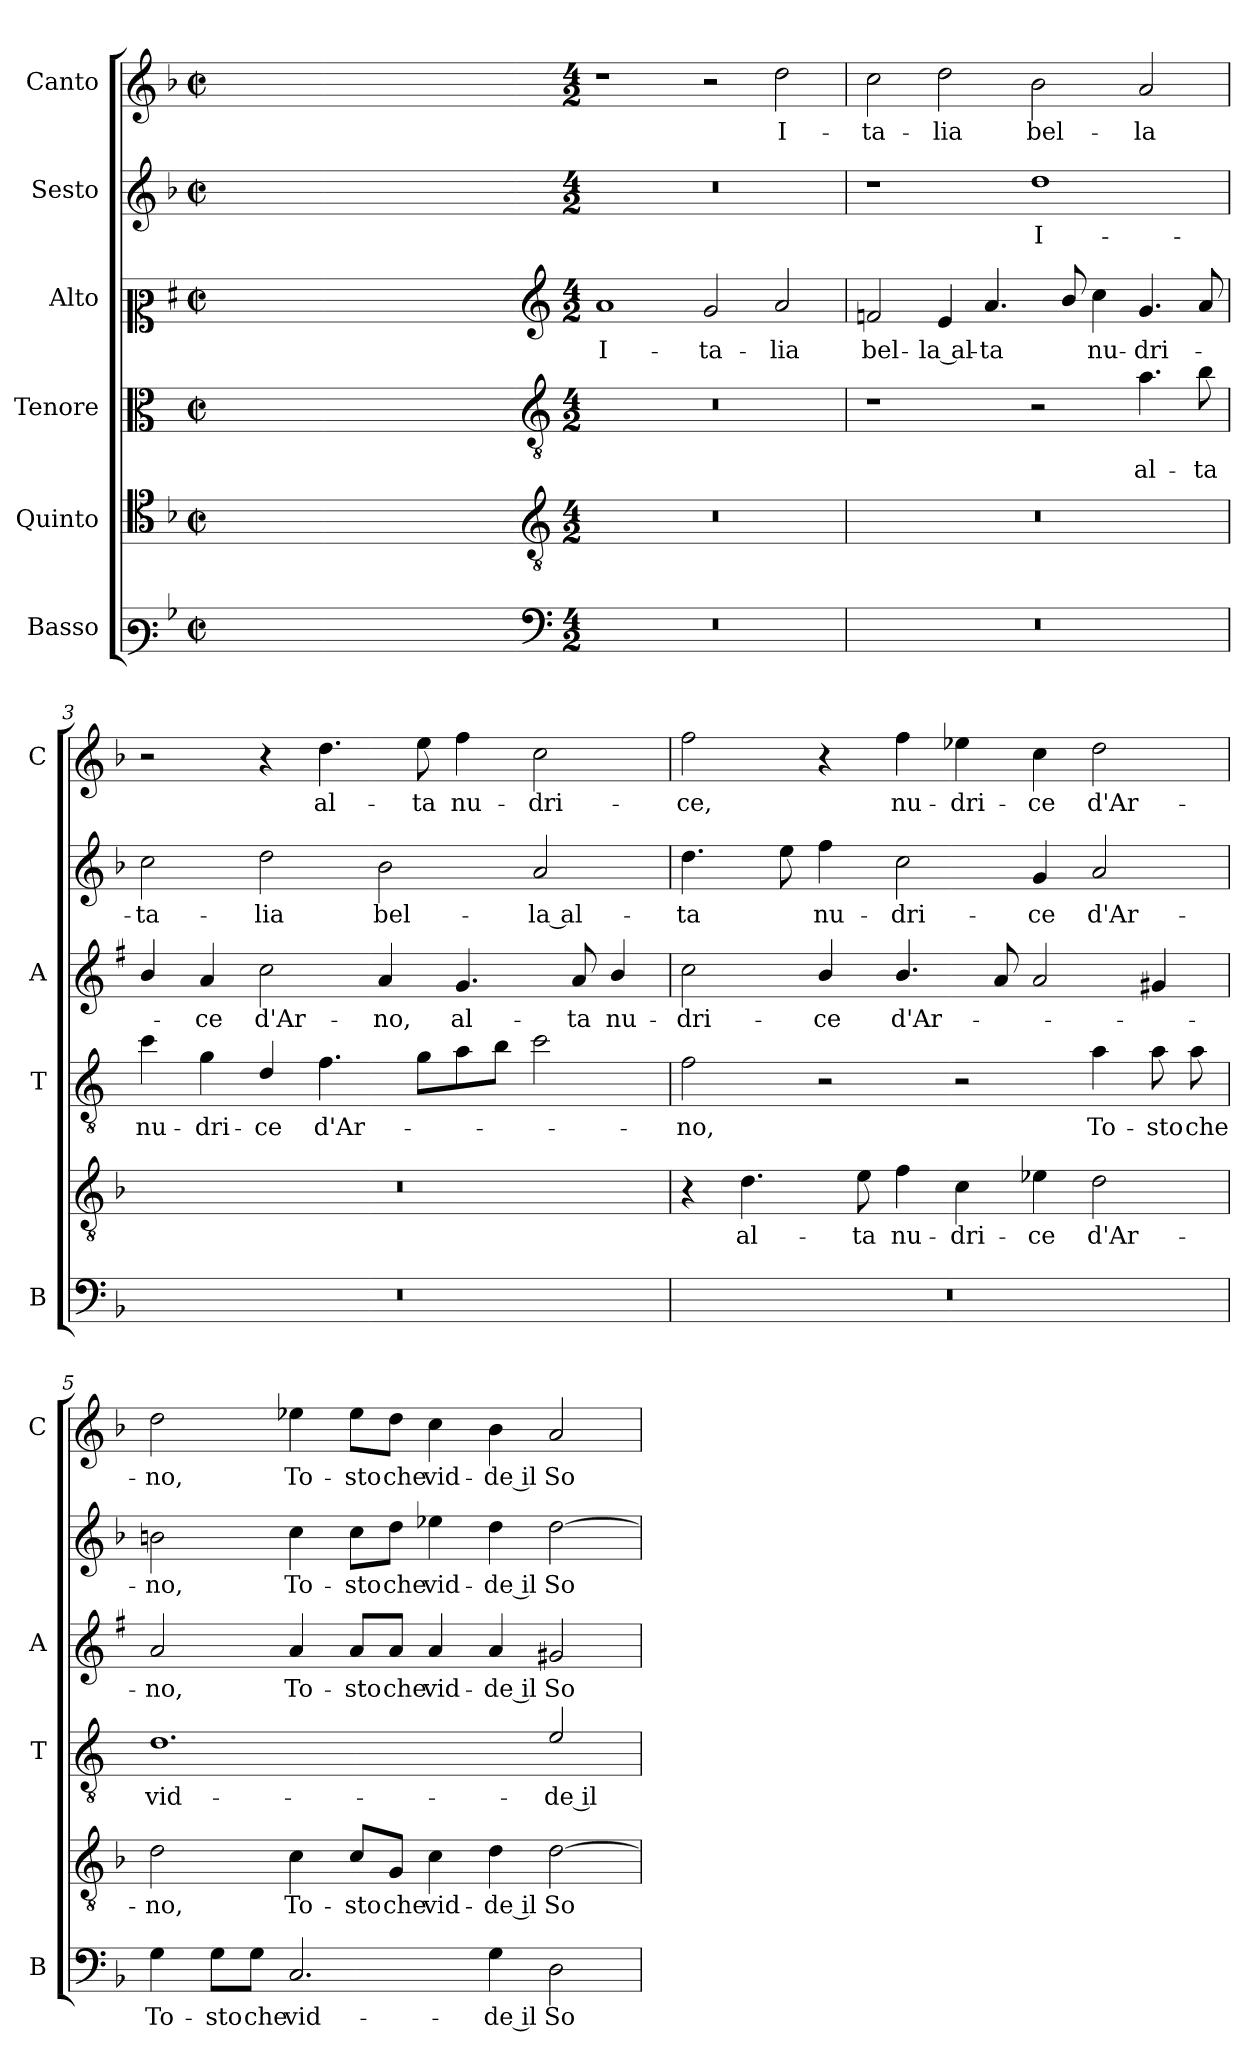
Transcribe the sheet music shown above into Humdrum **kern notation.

**kern	**text	**kern	**text	**kern	**text	**kern	**text	**kern	**text	**kern	**text
*part6	*part6	*part5	*part5	*part4	*part4	*part3	*part3	*part2	*part2	*part1	*part1
*staff6	*staff6	*staff5	*staff5	*staff4	*staff4	*staff3	*staff3	*staff2	*staff2	*staff1	*staff1
*I"Basso	*	*I"Quinto	*	*I"Tenore	*	*I"Alto	*	*I"Sesto	*	*I"Canto	*
*I'B	*	*	*	*I'T	*	*I'A	*	*	*	*I'C	*
*clefF3	*	*clefC4	*	*clefC3	*	*clefC2	*	*clefG2	*	*clefG2	*
*	*	*	*	*ITrd4c7	*	*ITrd1c2	*	*	*	*	*
*k[b-]	*	*k[b-]	*	*k[b-]	*	*k[b-]	*	*k[b-]	*	*k[b-]	*
*F:	*	*F:	*	*F:	*	*F:	*	*F:	*	*F:	*
*M2/2	*	*M2/2	*	*M2/2	*	*M2/2	*	*M2/2	*	*M2/2	*
*met(c|)	*	*met(c|)	*	*met(c|)	*	*met(c|)	*	*met(c|)	*	*met(c|)	*
=	=	=	=	=	=	=	=	=	=	=	=
1ryy	.	1ryy	.	1ryy	.	1ryy	.	1ryy	.	1ryy	.
=1X-	=1X-	=1X-	=1X-	=1X-	=1X-	=1X-	=1X-	=1X-	=1X-	=1X-	=1X-
4ryy	.	4ryy	.	4ryy	.	4ryy	.	4ryy	.	4ryy	.
4ryy	.	4ryy	.	4ryy	.	4ryy	.	4ryy	.	4ryy	.
4ryy	.	4ryy	.	4ryy	.	4ryy	.	4ryy	.	4ryy	.
4ryy	.	4ryy	.	4ryy	.	4ryy	.	4ryy	.	4ryy	.
=1-	=1-	=1-	=1-	=1-	=1-	=1-	=1-	=1-	=1-	=1-	=1-
*clefF4	*	*clefGv2	*	*clefGv2	*	*clefG2	*	*	*	*	*
*M4/2	*	*M4/2	*	*M4/2	*	*M4/2	*	*M4/2	*	*M4/2	*
!	!	!	!	!	!	!	!LO:LY:b	!	!	!	!
0r	.	0r	.	0r	.	1g	I-	0r	.	1r	.
!	!	!	!	!	!	!	!LO:LY:b	!	!	!	!
.	.	.	.	.	.	2f/	-ta-	.	.	2r	.
!	!	!	!	!	!	!	!LO:LY:b	!	!	!	!LO:LY:b
.	.	.	.	.	.	2g/	-lia	.	.	2dd\	I-
=2	=2	=2	=2	=2	=2	=2	=2	=2	=2	=2	=2
!	!	!	!	!	!	!	!LO:LY:b	!	!	!	!LO:LY:b
0r	.	0r	.	1r	.	2e-X/	bel-	1r	.	2cc\	-ta-
!	!	!	!	!	!	!	!LO:LY:b	!	!	!	!LO:LY:b
.	.	.	.	.	.	4d/	-la al-	.	.	2dd\	-lia
!	!	!	!	!	!	!	!LO:LY:b	!	!	!	!
.	.	.	.	.	.	4.g/	-ta	.	.	.	.
!	!	!	!	!	!	!	!	!	!LO:LY:b	!	!LO:LY:b
.	.	.	.	2r	.	.	.	1dd	I-	2b-\	bel-
.	.	.	.	.	.	8a/	.	.	.	.	.
!	!	!	!	!	!	!	!LO:LY:b	!	!	!	!
.	.	.	.	.	.	4b-\	nu-	.	.	.	.
!	!	!	!	!	!LO:LY:b	!	!LO:LY:b	!	!	!	!LO:LY:b
.	.	.	.	4.d\	al-	4.f/	-dri-	.	.	2a/	-la
!	!	!	!	!	!LO:LY:b	!	!	!	!	!	!
.	.	.	.	8e\	-ta	8g/	.	.	.	.	.
=3	=3	=3	=3	=3	=3	=3	=3	=3	=3	=3	=3
!	!	!	!	!	!LO:LY:b	!	!	!	!LO:LY:b	!	!
0r	.	0r	.	4f\	nu-	4a/	.	2cc\	-ta-	2r	.
!	!	!	!	!	!LO:LY:b	!	!LO:LY:b	!	!	!	!
.	.	.	.	4c\	-dri-	4g/	-ce	.	.	.	.
!	!	!	!	!	!LO:LY:b	!	!LO:LY:b	!	!LO:LY:b	!	!
.	.	.	.	4G/	-ce	2b-\	d'Ar-	2dd\	-lia	4r	.
!	!	!	!	!	!LO:LY:b	!	!	!	!	!	!LO:LY:b
.	.	.	.	4.B-\	d'Ar-	.	.	.	.	4.dd\	al-
!	!	!	!	!	!	!	!LO:LY:b	!	!LO:LY:b	!	!
.	.	.	.	.	.	4g/	-no,	2b-\	bel-	.	.
!	!	!	!	!	!	!	!	!	!	!	!LO:LY:b
.	.	.	.	8c\L	.	.	.	.	.	8ee\	-ta
!	!	!	!	!	!	!	!LO:LY:b	!	!	!	!LO:LY:b
.	.	.	.	8d\	.	4.f/	al-	.	.	4ff\	nu-
.	.	.	.	8e\J	.	.	.	.	.	.	.
!	!	!	!	!	!	!	!	!	!LO:LY:b	!	!LO:LY:b
.	.	.	.	2f\	.	.	.	2a/	-la al-	2cc\	-dri-
!	!	!	!	!	!	!	!LO:LY:b	!	!	!	!
.	.	.	.	.	.	8g/	-ta	.	.	.	.
!	!	!	!	!	!	!	!LO:LY:b	!	!	!	!
.	.	.	.	.	.	4a/	nu-	.	.	.	.
=4	=4	=4	=4	=4	=4	=4	=4	=4	=4	=4	=4
!	!	!	!	!	!LO:LY:b	!	!LO:LY:b	!	!LO:LY:b	!	!LO:LY:b
0r	.	4r	.	2B-\	-no,	2b-\	-dri-	4.dd\	-ta	2ff\	-ce,
!	!	!	!LO:LY:b	!	!	!	!	!	!	!	!
.	.	4.d\	al-	.	.	.	.	.	.	.	.
.	.	.	.	.	.	.	.	8ee\	.	.	.
!	!	!	!	!	!	!	!LO:LY:b	!	!LO:LY:b	!	!
.	.	.	.	2r	.	4a/	-ce	4ff\	nu-	4r	.
!	!	!	!LO:LY:b	!	!	!	!	!	!	!	!
.	.	8e\	-ta	.	.	.	.	.	.	.	.
!	!	!	!LO:LY:b	!	!	!	!LO:LY:b	!	!LO:LY:b	!	!LO:LY:b
.	.	4f\	nu-	.	.	4.a/	d'Ar-	2cc\	-dri-	4ff\	nu-
!	!	!	!LO:LY:b	!	!	!	!	!	!	!	!LO:LY:b
.	.	4c\	-dri-	2r	.	.	.	.	.	4ee-X\	-dri-
.	.	.	.	.	.	8g/	.	.	.	.	.
!	!	!	!LO:LY:b	!	!	!	!	!	!LO:LY:b	!	!LO:LY:b
.	.	4e-X\	-ce	.	.	2g/	.	4g/	-ce	4cc\	-ce
!	!	!	!LO:LY:b	!	!LO:LY:b	!	!	!	!LO:LY:b	!	!LO:LY:b
.	.	2d\	d'Ar-	4d\	To-	.	.	2a/	d'Ar-	2dd\	d'Ar-
!	!	!	!	!	!LO:LY:b	!	!	!	!	!	!
.	.	.	.	8d\	-sto	4f#X/	.	.	.	.	.
!	!	!	!	!	!LO:LY:b	!	!	!	!	!	!
.	.	.	.	8d\	che	.	.	.	.	.	.
!!LO:LB:g=z
=5	=5	=5	=5	=5	=5	=5	=5	=5	=5	=5	=5
!	!LO:LY:b	!	!LO:LY:b	!	!LO:LY:b	!	!LO:LY:b	!	!LO:LY:b	!	!LO:LY:b
4G\	To-	2d\	-no,	1.G	vid-	2g/	-no,	2bn\	-no,	2dd\	-no,
!	!LO:LY:b	!	!	!	!	!	!	!	!	!	!
8G\L	-sto	.	.	.	.	.	.	.	.	.	.
!	!LO:LY:b	!	!	!	!	!	!	!	!	!	!
8G\J	che	.	.	.	.	.	.	.	.	.	.
!	!LO:LY:b	!	!LO:LY:b	!	!	!	!LO:LY:b	!	!LO:LY:b	!	!LO:LY:b
2.C/	vid-	4c\	To-	.	.	4g/	To-	4cc\	To-	4ee-X\	To-
!	!	!	!LO:LY:b	!	!	!	!LO:LY:b	!	!LO:LY:b	!	!LO:LY:b
.	.	8c/L	-sto	.	.	8g/L	-sto	8cc\L	-sto	8ee-\L	-sto
!	!	!	!LO:LY:b	!	!	!	!LO:LY:b	!	!LO:LY:b	!	!LO:LY:b
.	.	8G/J	che	.	.	8g/J	che	8dd\J	che	8dd\J	che
!	!	!	!LO:LY:b	!	!	!	!LO:LY:b	!	!LO:LY:b	!	!LO:LY:b
.	.	4c\	vid-	.	.	4g/	vid-	4ee-X\	vid-	4cc\	vid-
!	!LO:LY:b	!	!LO:LY:b	!	!	!	!LO:LY:b	!	!LO:LY:b	!	!LO:LY:b
4G\	-de il	4d\	-de il	.	.	4g/	-de il	4dd\	-de il	4b-\	-de il
!	!LO:LY:b	!	!LO:LY:b	!	!LO:LY:b	!	!LO:LY:b	!	!LO:LY:b	!	!LO:LY:b
2D\	So-	[2d\	So-	2A/	-de il	2f#X/	So-	[2dd\	So-	2a/	So-
=	=	=	=	=	=	=	=	=	=	=	=
*-	*-	*-	*-	*-	*-	*-	*-	*-	*-	*-	*-
